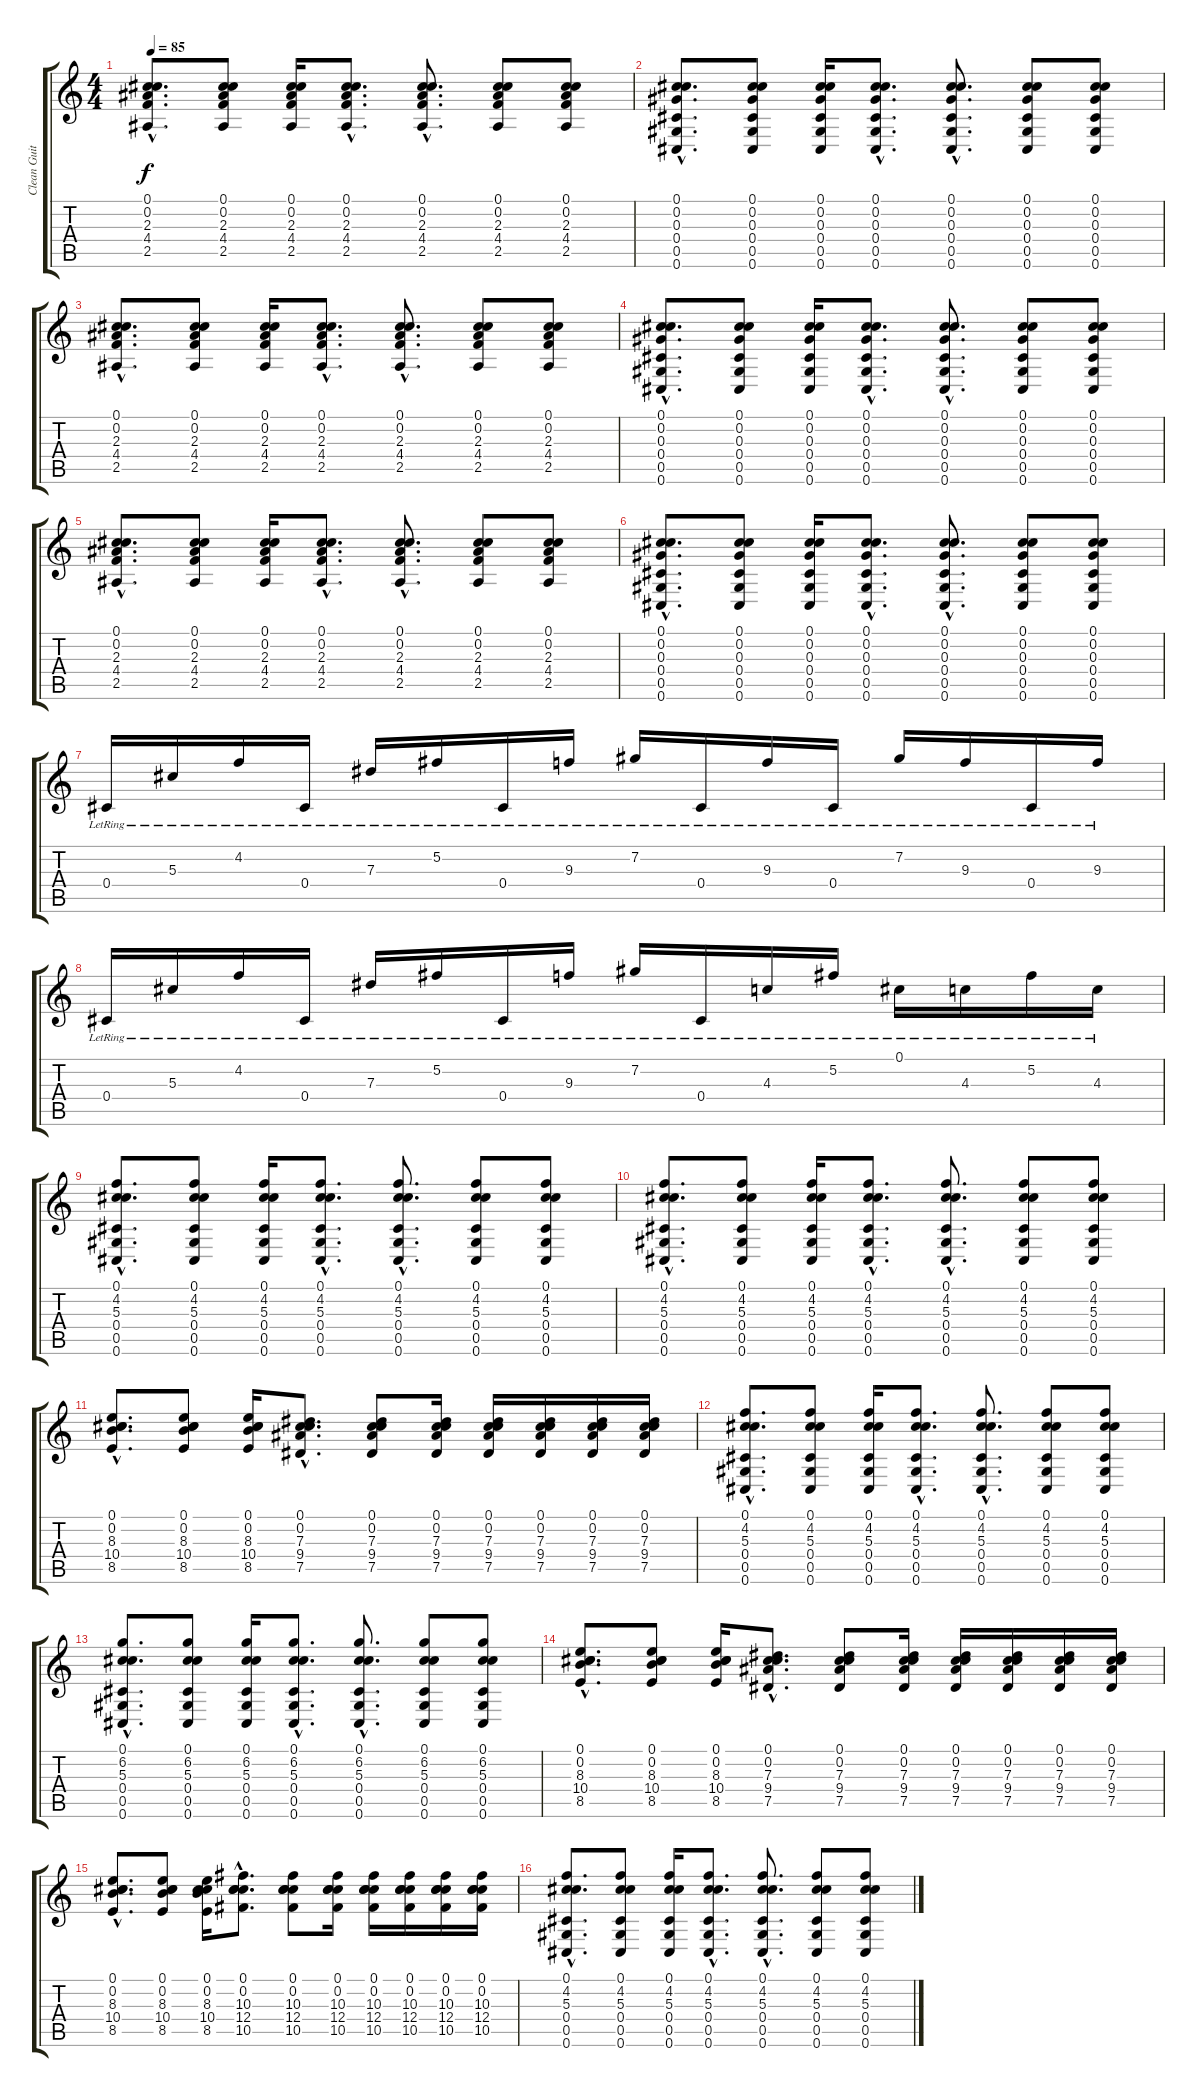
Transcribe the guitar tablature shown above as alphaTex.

\track ("Clean Guitars" "Clean Guit") {instrument acousticguitarsteel}
\staff {score tabs}
\tuning (Db4 Db4 Ab3 Db3 Ab2 Db2) {hide}
\ts (4 4)
\tempo 85
\clef g2
\ks c
(0.1{hac} 0.2{hac} 2.3{hac} 4.4{hac} 2.5{hac}).8{d dy f} (0.1 0.2 2.3 4.4 2.5).8 (0.1 0.2 2.3 4.4 2.5).16 (0.1{hac} 0.2{hac} 2.3{hac} 4.4{hac} 2.5{hac}).8{d} (0.1{hac} 0.2{hac} 2.3{hac} 4.4{hac} 2.5{hac}).8{d} (0.1 0.2 2.3 4.4 2.5).8 (0.1 0.2 2.3 4.4 2.5).8 |
(0.1{hac} 0.2{hac} 0.3{hac} 0.4{hac} 0.5{hac} 0.6{hac}).8{d} (0.1 0.2 0.3 0.4 0.5 0.6).8 (0.1 0.2 0.3 0.4 0.5 0.6).16 (0.1{hac} 0.2{hac} 0.3{hac} 0.4{hac} 0.5{hac} 0.6{hac}).8{d} (0.1{hac} 0.2{hac} 0.3{hac} 0.4{hac} 0.5{hac} 0.6{hac}).8{d} (0.1 0.2 0.3 0.4 0.5 0.6).8 (0.1 0.2 0.3 0.4 0.5 0.6).8 |
(0.1{hac} 0.2{hac} 2.3{hac} 4.4{hac} 2.5{hac}).8{d} (0.1 0.2 2.3 4.4 2.5).8 (0.1 0.2 2.3 4.4 2.5).16 (0.1{hac} 0.2{hac} 2.3{hac} 4.4{hac} 2.5{hac}).8{d} (0.1{hac} 0.2{hac} 2.3{hac} 4.4{hac} 2.5{hac}).8{d} (0.1 0.2 2.3 4.4 2.5).8 (0.1 0.2 2.3 4.4 2.5).8 |
(0.1{hac} 0.2{hac} 0.3{hac} 0.4{hac} 0.5{hac} 0.6{hac}).8{d} (0.1 0.2 0.3 0.4 0.5 0.6).8 (0.1 0.2 0.3 0.4 0.5 0.6).16 (0.1{hac} 0.2{hac} 0.3{hac} 0.4{hac} 0.5{hac} 0.6{hac}).8{d} (0.1{hac} 0.2{hac} 0.3{hac} 0.4{hac} 0.5{hac} 0.6{hac}).8{d} (0.1 0.2 0.3 0.4 0.5 0.6).8 (0.1 0.2 0.3 0.4 0.5 0.6).8 |
(0.1{hac} 0.2{hac} 2.3{hac} 4.4{hac} 2.5{hac}).8{d} (0.1 0.2 2.3 4.4 2.5).8 (0.1 0.2 2.3 4.4 2.5).16 (0.1{hac} 0.2{hac} 2.3{hac} 4.4{hac} 2.5{hac}).8{d} (0.1{hac} 0.2{hac} 2.3{hac} 4.4{hac} 2.5{hac}).8{d} (0.1 0.2 2.3 4.4 2.5).8 (0.1 0.2 2.3 4.4 2.5).8 |
(0.1{hac} 0.2{hac} 0.3{hac} 0.4{hac} 0.5{hac} 0.6{hac}).8{d} (0.1 0.2 0.3 0.4 0.5 0.6).8 (0.1 0.2 0.3 0.4 0.5 0.6).16 (0.1{hac} 0.2{hac} 0.3{hac} 0.4{hac} 0.5{hac} 0.6{hac}).8{d} (0.1{hac} 0.2{hac} 0.3{hac} 0.4{hac} 0.5{hac} 0.6{hac}).8{d} (0.1 0.2 0.3 0.4 0.5 0.6).8 (0.1 0.2 0.3 0.4 0.5 0.6).8 |
0.4{lr}.16{instrument electricguitarclean} 5.3{lr}.16 4.2{lr}.16 0.4{lr}.16 7.3{lr}.16 5.2{lr}.16 0.4{lr}.16 9.3{lr}.16 7.2{lr}.16 0.4{lr}.16 9.3{lr}.16 0.4{lr}.16 7.2{lr}.16 9.3{lr}.16 0.4{lr}.16 9.3{lr}.16 |
0.4{lr}.16 5.3{lr}.16 4.2{lr}.16 0.4{lr}.16 7.3{lr}.16 5.2{lr}.16 0.4{lr}.16 9.3{lr}.16 7.2{lr}.16 0.4{lr}.16 4.3{lr}.16 5.2{lr}.16 0.1{lr}.16 4.3{lr}.16 5.2{lr}.16 4.3{lr}.16 |
(0.1{hac} 4.2{hac} 5.3{hac} 0.4{hac} 0.5{hac} 0.6{hac}).8{d instrument acousticguitarsteel} (0.1 4.2 5.3 0.4 0.5 0.6).8 (0.1 4.2 5.3 0.4 0.5 0.6).16 (0.1{hac} 4.2{hac} 5.3{hac} 0.4{hac} 0.5{hac} 0.6{hac}).8{d} (0.1{hac} 4.2{hac} 5.3{hac} 0.4{hac} 0.5{hac} 0.6{hac}).8{d} (0.1 4.2 5.3 0.4 0.5 0.6).8 (0.1 4.2 5.3 0.4 0.5 0.6).8 |
(0.1{hac} 4.2{hac} 5.3{hac} 0.4{hac} 0.5{hac} 0.6{hac}).8{d} (0.1 4.2 5.3 0.4 0.5 0.6).8 (0.1 4.2 5.3 0.4 0.5 0.6).16 (0.1{hac} 4.2{hac} 5.3{hac} 0.4{hac} 0.5{hac} 0.6{hac}).8{d} (0.1{hac} 4.2{hac} 5.3{hac} 0.4{hac} 0.5{hac} 0.6{hac}).8{d} (0.1 4.2 5.3 0.4 0.5 0.6).8 (0.1 4.2 5.3 0.4 0.5 0.6).8 |
(0.1{hac} 0.2{hac} 8.3{hac} 10.4{hac} 8.5{hac}).8{d} (0.1 0.2 8.3 10.4 8.5).8 (0.1 0.2 8.3 10.4 8.5).16 (0.1{hac} 0.2{hac} 7.3{hac} 9.4{hac} 7.5{hac}).8{d} (0.1 0.2 7.3 9.4 7.5).8 (0.1 0.2 7.3 9.4 7.5).16 (0.1 0.2 7.3 9.4 7.5).16 (0.1 0.2 7.3 9.4 7.5).16 (0.1 0.2 7.3 9.4 7.5).16 (0.1 0.2 7.3 9.4 7.5).16 |
(0.1{hac} 4.2{hac} 5.3{hac} 0.4{hac} 0.5{hac} 0.6{hac}).8{d} (0.1 4.2 5.3 0.4 0.5 0.6).8 (0.1 4.2 5.3 0.4 0.5 0.6).16 (0.1{hac} 4.2{hac} 5.3{hac} 0.4{hac} 0.5{hac} 0.6{hac}).8{d} (0.1{hac} 4.2{hac} 5.3{hac} 0.4{hac} 0.5{hac} 0.6{hac}).8{d} (0.1 4.2 5.3 0.4 0.5 0.6).8 (0.1 4.2 5.3 0.4 0.5 0.6).8 |
(0.1{hac} 6.2{hac} 5.3{hac} 0.4{hac} 0.5{hac} 0.6{hac}).8{d} (0.1 6.2 5.3 0.4 0.5 0.6).8 (0.1 6.2 5.3 0.4 0.5 0.6).16 (0.1{hac} 6.2{hac} 5.3{hac} 0.4{hac} 0.5{hac} 0.6{hac}).8{d} (0.1{hac} 6.2{hac} 5.3{hac} 0.4{hac} 0.5{hac} 0.6{hac}).8{d} (0.1 6.2 5.3 0.4 0.5 0.6).8 (0.1 6.2 5.3 0.4 0.5 0.6).8 |
(0.1{hac} 0.2{hac} 8.3{hac} 10.4{hac} 8.5{hac}).8{d} (0.1 0.2 8.3 10.4 8.5).8 (0.1 0.2 8.3 10.4 8.5).16 (0.1{hac} 0.2{hac} 7.3{hac} 9.4{hac} 7.5{hac}).8{d} (0.1 0.2 7.3 9.4 7.5).8 (0.1 0.2 7.3 9.4 7.5).16 (0.1 0.2 7.3 9.4 7.5).16 (0.1 0.2 7.3 9.4 7.5).16 (0.1 0.2 7.3 9.4 7.5).16 (0.1 0.2 7.3 9.4 7.5).16 |
(0.1{hac} 0.2{hac} 8.3{hac} 10.4{hac} 8.5{hac}).8{d} (0.1 0.2 8.3 10.4 8.5).8 (0.1 0.2 8.3 10.4 8.5).16 (0.1{hac} 0.2{hac} 10.3{hac} 12.4{hac} 10.5{hac}).8{d} (0.1 0.2 10.3 12.4 10.5).8 (0.1 0.2 10.3 12.4 10.5).16 (0.1 0.2 10.3 12.4 10.5).16 (0.1 0.2 10.3 12.4 10.5).16 (0.1 0.2 10.3 12.4 10.5).16 (0.1 0.2 10.3 12.4 10.5).16 |
(0.1{hac} 4.2{hac} 5.3{hac} 0.4{hac} 0.5{hac} 0.6{hac}).8{d} (0.1 4.2 5.3 0.4 0.5 0.6).8 (0.1 4.2 5.3 0.4 0.5 0.6).16 (0.1{hac} 4.2{hac} 5.3{hac} 0.4{hac} 0.5{hac} 0.6{hac}).8{d} (0.1{hac} 4.2{hac} 5.3{hac} 0.4{hac} 0.5{hac} 0.6{hac}).8{d} (0.1 4.2 5.3 0.4 0.5 0.6).8 (0.1 4.2 5.3 0.4 0.5 0.6).8
